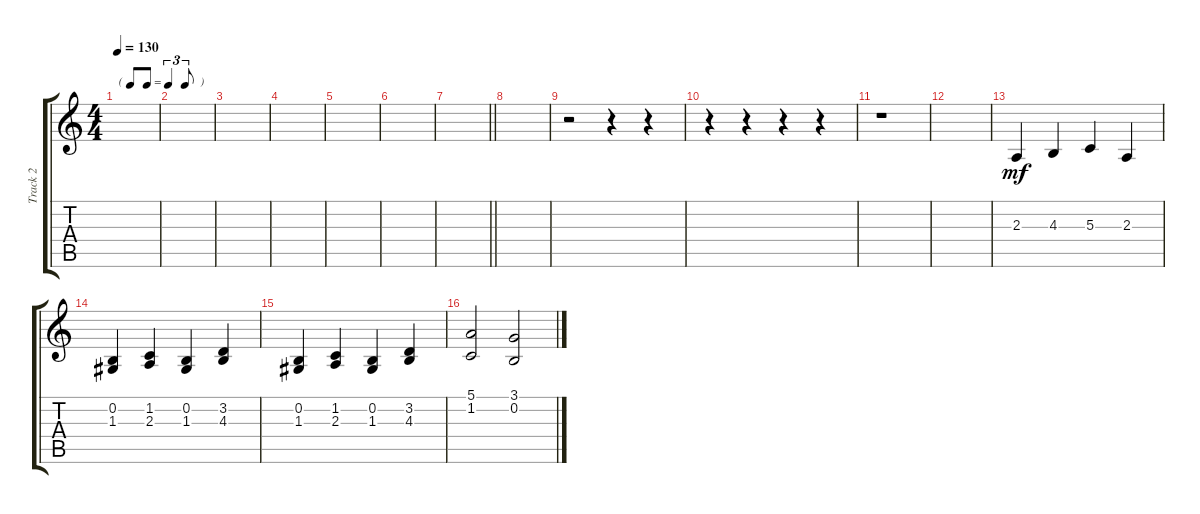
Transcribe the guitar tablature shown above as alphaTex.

\track ("Track 2" "Track 2") {instrument choiraahs}
\staff {score tabs}
\tuning (E4 B3 G3 D3 A2 E2) {hide}
\ts (4 4)
\tf triplet8th
\tempo 130
\clef g2
\ks c
|
|
|
|
|
|
\barLineRight lightlight
|
|
r.2 r.4 r.4 |
r.4 r.4 r.4 r.4 |
r.1 |
|
2.3.4{dy mf} 4.3.4 5.3.4 2.3.4 |
(0.2 1.3).4 (1.2 2.3).4 (0.2 1.3).4 (3.2 4.3).4 |
(0.2 1.3).4 (1.2 2.3).4 (0.2 1.3).4 (3.2 4.3).4 |
(5.1 1.2).2 (3.1 0.2).2
